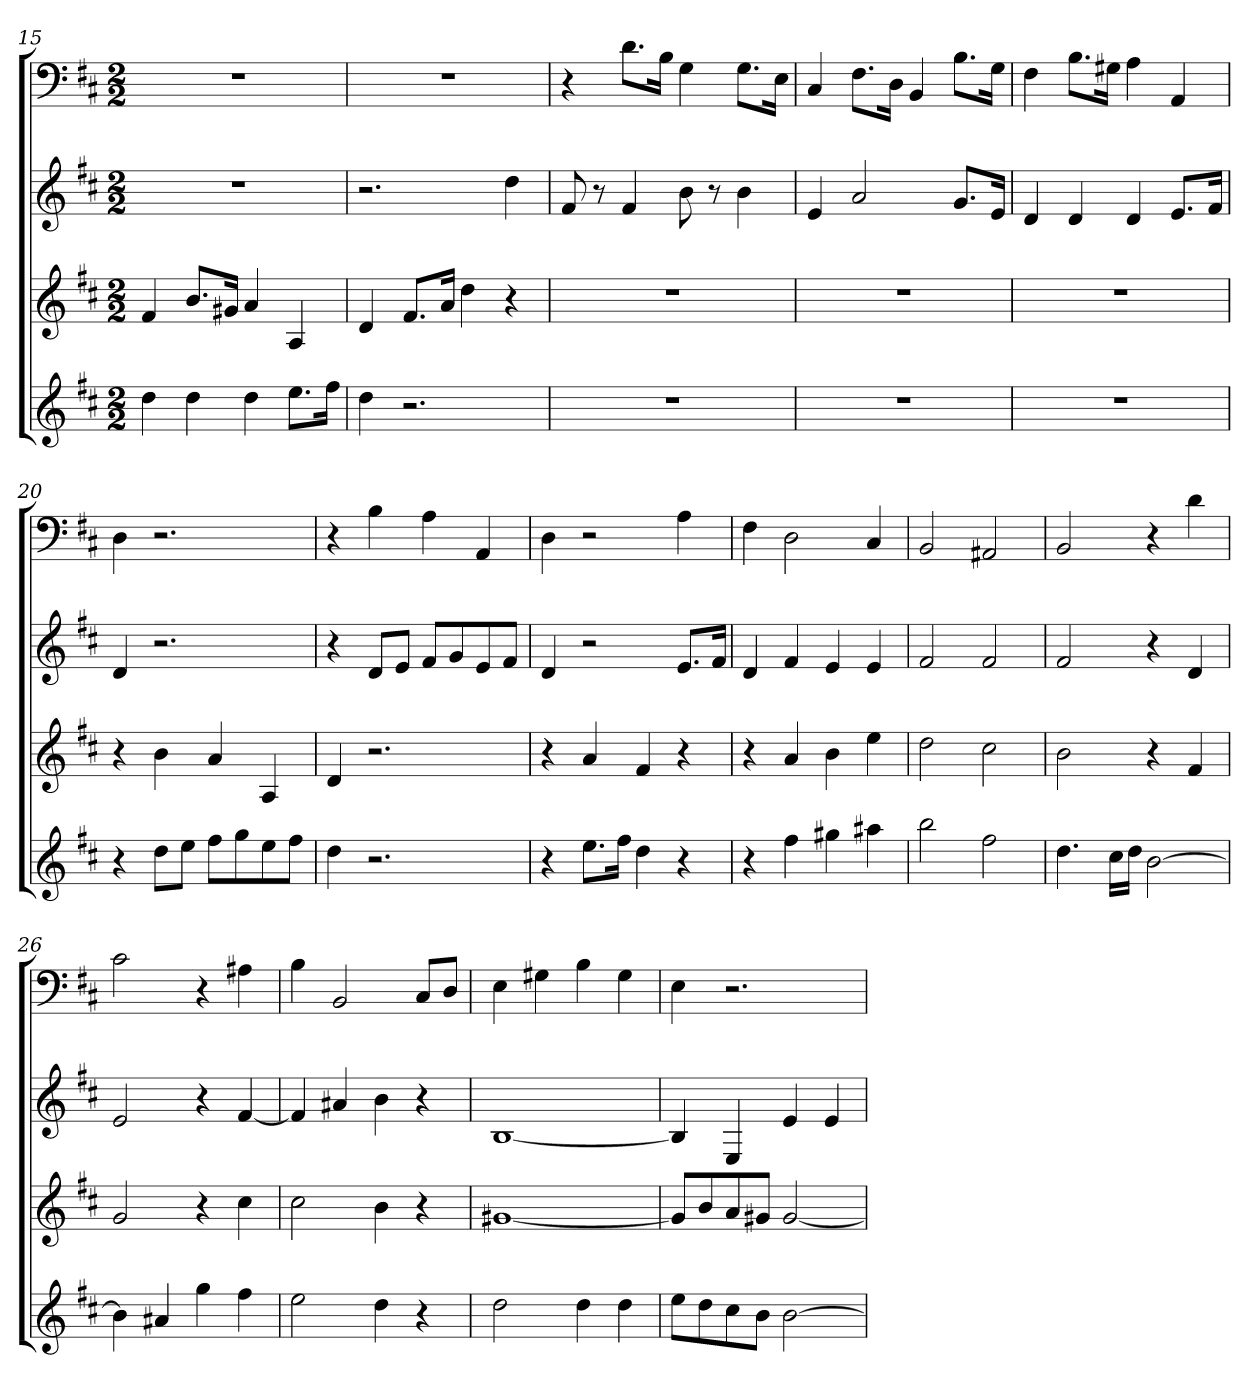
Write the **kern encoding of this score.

**kern	**kern	**kern	**kern
*part4	*part3	*part2	*part1
*staff4	*staff3	*staff2	*staff1
*k[f#c#]	*k[f#c#]	*k[f#c#]	*k[f#c#]
*D:	*D:	*D:	*D:
*M2/2	*M2/2	*M2/2	*M2/2
=15	=15	=15	=15
4dd	4f#	1r	1r
4dd	8.bL	.	.
.	16g#XJk	.	.
4dd	4a	.	.
8.eeL	4A	.	.
16ff#Jk	.	.	.
=16	=16	=16	=16
4dd	4d	2.r	1r
2.r	8.f#L	.	.
.	16aJk	.	.
.	4dd	.	.
.	4r	4dd	.
=17	=17	=17	=17
1r	1r	8f#	4r
.	.	8r	.
.	.	4f#	8.dL
.	.	.	16BJk
.	.	8b	4G
.	.	8r	.
.	.	4b	8.GL
.	.	.	16EJk
=18	=18	=18	=18
1r	1r	4e	4C#
.	.	2a	8.F#L
.	.	.	16DJk
.	.	.	4BB
.	.	8.gL	8.BL
.	.	16eJk	16GJk
=19	=19	=19	=19
1r	1r	4d	4F#
.	.	4d	8.BL
.	.	.	16G#XJk
.	.	4d	4A
.	.	8.eL	4AA
.	.	16f#Jk	.
=20	=20	=20	=20
4r	4r	4d	4D
8ddL	4b	2.r	2.r
8eeJ	.	.	.
8ff#L	4a	.	.
8gg	.	.	.
8ee	4A	.	.
8ff#J	.	.	.
=21	=21	=21	=21
4dd	4d	4r	4r
2.r	2.r	8dL	4B
.	.	8eJ	.
.	.	8f#L	4A
.	.	8g	.
.	.	8e	4AA
.	.	8f#J	.
=22	=22	=22	=22
4r	4r	4d	4D
8.eeL	4a	2r	2r
16ff#Jk	.	.	.
4dd	4f#	.	.
4r	4r	8.eL	4A
.	.	16f#Jk	.
=23	=23	=23	=23
4r	4r	4d	4F#
4ff#	4a	4f#	2D
4gg#X	4b	4e	.
4aa#X	4ee	4e	4C#
=24	=24	=24	=24
2bb	2dd	2f#	2BB
2ff#	2cc#	2f#	2AA#X
=25	=25	=25	=25
4.dd	2b	2f#	2BB
16cc#LL	.	.	.
16ddJJ	.	.	.
[2b	4r	4r	4r
.	4f#	4d	4d
=26	=26	=26	=26
4b]	2g	2e	2c#
4a#X	.	.	.
4gg	4r	4r	4r
4ff#	4cc#	[4f#	4A#X
=27	=27	=27	=27
2ee	2cc#	4f#]	4B
.	.	4a#X	2BB
4dd	4b	4b	.
4r	4r	4r	8C#L
.	.	.	8DJ
=28	=28	=28	=28
2dd	[1g#X	[1B	4E
.	.	.	4G#X
4dd	.	.	4B
4dd	.	.	4G#
=29	=29	=29	=29
8eeL	8g#L]	4B]	4E
8dd	8b	.	.
8cc#	8a	4E	2.r
8bJ	8g#XJ	.	.
[2b	[2g#	4e	.
.	.	4e	.
=	=	=	=
*-	*-	*-	*-
